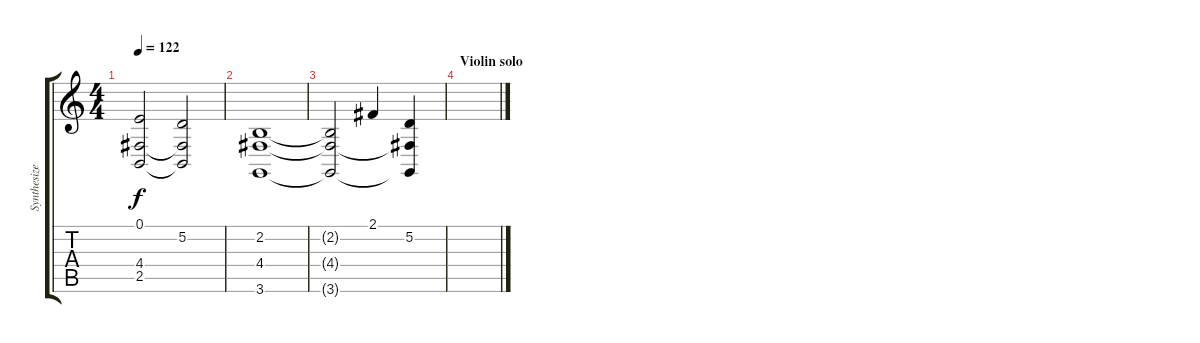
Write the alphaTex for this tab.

\track ("Synthesizer" "Synthesize") {instrument pad8sweep}
\staff {score tabs}
\tuning (E4 A3 G3 D3 A2 E2) {hide}
\ts (4 4)
\tempo 122
\clef g2
\ks c
(0.1{t} 4.4{t} 2.5{t}).2{dy f} (5.2 4.4{t} 2.5{t}).2 |
(2.2 4.4 3.6).1 |
(2.2{t} 4.4{t} 3.6{t}).2 2.1.4 (5.2 4.4{t} 3.6{t}).4 |
\section ("" "Violin solo")
